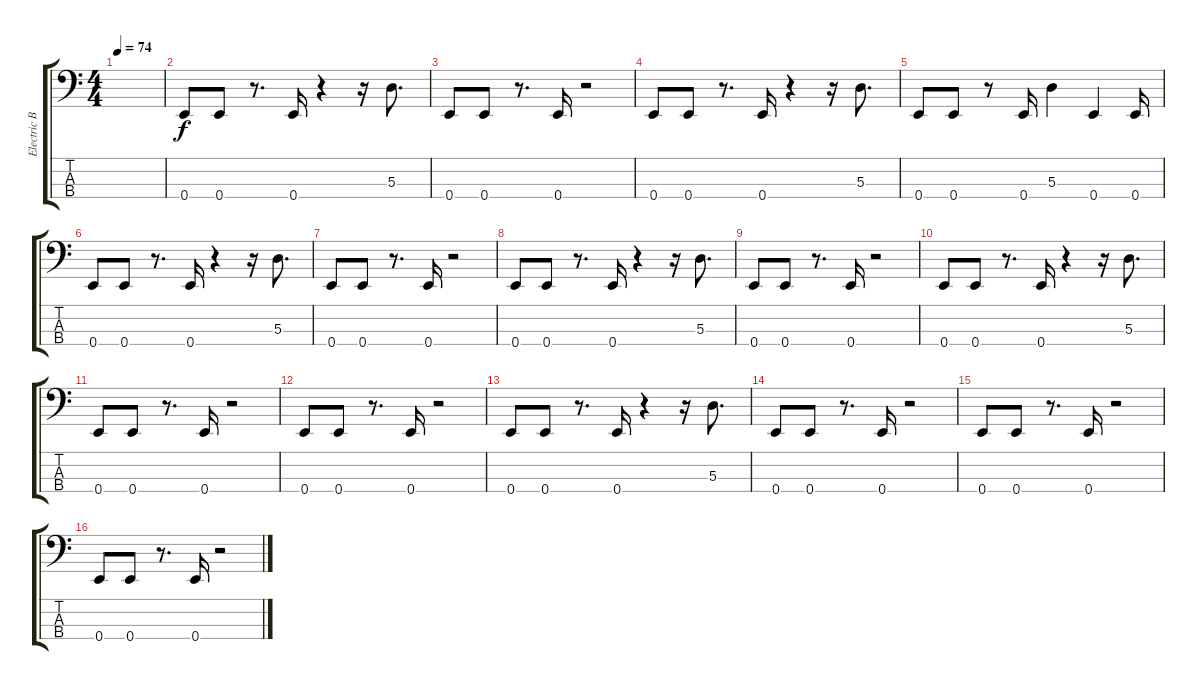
\track ("Electric Bass" "Electric B") {instrument electricbassfinger}
\staff {score tabs}
\tuning (G2 D2 A1 E1) {hide}
\ts (4 4)
\tempo 74
\clef f4
\ks c
|
0.4.8 0.4.8 r.8{d} 0.4.16 r.4 r.16 5.3.8{d} |
0.4.8 0.4.8 r.8{d} 0.4.16 r.2 |
0.4.8 0.4.8 r.8{d} 0.4.16 r.4 r.16 5.3.8{d} |
0.4.8 0.4.8 r.8 0.4.16 5.3.4 0.4.4 0.4.16 |
0.4.8 0.4.8 r.8{d} 0.4.16 r.4 r.16 5.3.8{d} |
0.4.8 0.4.8 r.8{d} 0.4.16 r.2 |
0.4.8 0.4.8 r.8{d} 0.4.16 r.4 r.16 5.3.8{d} |
0.4.8 0.4.8 r.8{d} 0.4.16 r.2 |
0.4.8 0.4.8 r.8{d} 0.4.16 r.4 r.16 5.3.8{d} |
0.4.8 0.4.8 r.8{d} 0.4.16 r.2 |
0.4.8 0.4.8 r.8{d} 0.4.16 r.2 |
0.4.8 0.4.8 r.8{d} 0.4.16 r.4 r.16 5.3.8{d} |
0.4.8 0.4.8 r.8{d} 0.4.16 r.2 |
0.4.8 0.4.8 r.8{d} 0.4.16 r.2 |
0.4.8 0.4.8 r.8{d} 0.4.16 r.2
